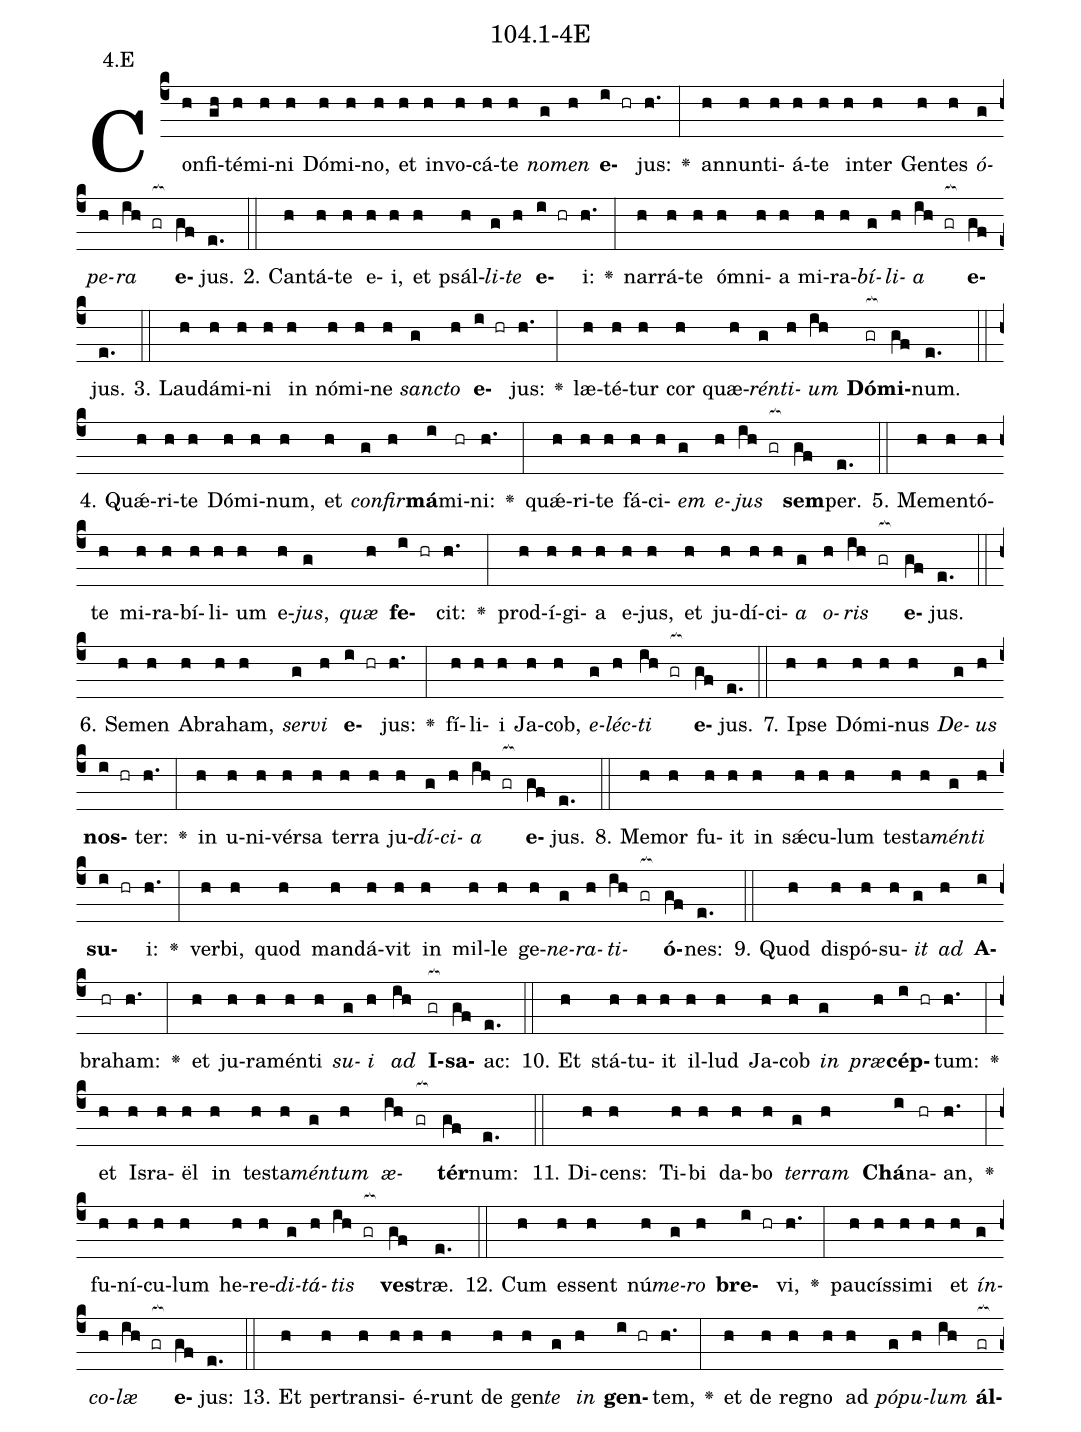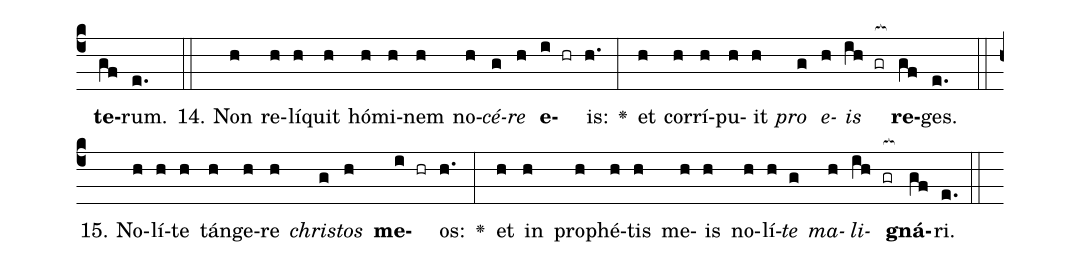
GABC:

name: 104.1-4E;
annotation: 4.E;
%%
(c4)Con(h)fi(gh)té(h)mi(h)ni(h) Dó(h)mi(h)no,(h) et(h) in(h)vo(h)cá(h)te(h) <i>no</i>(g)<i>men</i>(h) <b>e</b>(i hr)jus:(h.) <v>\greheightstar</v>(:) an(h)nun(h)ti(h)á(h)te(h) in(h)ter(h) Gen(h)tes(h) <i>ó</i>(g)<i>pe</i>(h)<i>ra</i>(ih gr[ocb:1{]) <b>e</b>(gf[ocb:0}])jus.(e.) (::)
2. Can(h)tá(h)te(h) e(h)i,(h) et(h) psál(h)<i>li</i>(g)<i>te</i>(h) <b>e</b>(i hr)i:(h.) <v>\greheightstar</v>(:) nar(h)rá(h)te(h) óm(h)ni(h)a(h) mi(h)ra(h)<i>bí</i>(g)<i>li</i>(h)<i>a</i>(ih gr[ocb:1{]) <b>e</b>(gf[ocb:0}])jus.(e.) (::)
3. Lau(h)dá(h)mi(h)ni(h) in(h) nó(h)mi(h)ne(h) <i>sanc</i>(g)<i>to</i>(h) <b>e</b>(i hr)jus:(h.) <v>\greheightstar</v>(:) læ(h)té(h)tur(h) cor(h) quæ(h)<i>rén</i>(g)<i>ti</i>(h)<i>um</i>(ih) <b>Dó</b>(gr[ocb:1{])<b>mi</b>(gf[ocb:0}])num.(e.) (::)
4. Quǽ(h)ri(h)te(h) Dó(h)mi(h)num,(h) et(h) <i>con</i>(g)<i>fir</i>(h)<b>má</b>(i)mi(hr)ni:(h.) <v>\greheightstar</v>(:) quǽ(h)ri(h)te(h) fá(h)ci(h)<i>em</i>(g) <i>e</i>(h)<i>jus</i>(ih gr[ocb:1{]) <b>sem</b>(gf[ocb:0}])per.(e.) (::)
5. Me(h)men(h)tó(h)te(h) mi(h)ra(h)bí(h)li(h)um(h) e(h)<i>jus</i>,(g) <i>quæ</i>(h) <b>fe</b>(i hr)cit:(h.) <v>\greheightstar</v>(:) prod(h)í(h)gi(h)a(h) e(h)jus,(h) et(h) ju(h)dí(h)ci(h)<i>a</i>(g) <i>o</i>(h)<i>ris</i>(ih gr[ocb:1{]) <b>e</b>(gf[ocb:0}])jus.(e.) (::)
6. Se(h)men(h) A(h)bra(h)ham,(h) <i>ser</i>(g)<i>vi</i>(h) <b>e</b>(i hr)jus:(h.) <v>\greheightstar</v>(:) fí(h)li(h)i(h) Ja(h)cob,(h) <i>e</i>(g)<i>léc</i>(h)<i>ti</i>(ih gr[ocb:1{]) <b>e</b>(gf[ocb:0}])jus.(e.) (::)
7. Ip(h)se(h) Dó(h)mi(h)nus(h) <i>De</i>(g)<i>us</i>(h) <b>nos</b>(i hr)ter:(h.) <v>\greheightstar</v>(:) in(h) u(h)ni(h)vér(h)sa(h) ter(h)ra(h) ju(h)<i>dí</i>(g)<i>ci</i>(h)<i>a</i>(ih gr[ocb:1{]) <b>e</b>(gf[ocb:0}])jus.(e.) (::)
8. Me(h)mor(h) fu(h)it(h) in(h) sǽ(h)cu(h)lum(h) tes(h)ta(h)<i>mén</i>(g)<i>ti</i>(h) <b>su</b>(i hr)i:(h.) <v>\greheightstar</v>(:) ver(h)bi,(h) quod(h) man(h)dá(h)vit(h) in(h) mil(h)le(h) ge(h)<i>ne</i>(g)<i>ra</i>(h)<i>ti</i>(ih gr[ocb:1{])<b>ó</b>(gf[ocb:0}])nes:(e.) (::)
9. Quod(h) dis(h)pó(h)su(h)<i>it</i>(g) <i>ad</i>(h) <b>A</b>(i)bra(hr)ham:(h.) <v>\greheightstar</v>(:) et(h) ju(h)ra(h)mén(h)ti(h) <i>su</i>(g)<i>i</i>(h) <i>ad</i>(ih) <b>I</b>(gr[ocb:1{])<b>sa</b>(gf[ocb:0}])ac:(e.) (::)
10. Et(h) stá(h)tu(h)it(h) il(h)lud(h) Ja(h)cob(h) <i>in</i>(g) <i>præ</i>(h)<b>cép</b>(i hr)tum:(h.) <v>\greheightstar</v>(:) et(h) Is(h)ra(h)ël(h) in(h) tes(h)ta(h)<i>mén</i>(g)<i>tum</i>(h) <i>æ</i>(ih gr[ocb:1{])<b>tér</b>(gf[ocb:0}])num:(e.) (::)
11. Di(h)cens:(h) Ti(h)bi(h) da(h)bo(h) <i>ter</i>(g)<i>ram</i>(h) <b>Chá</b>(i)na(hr)an,(h.) <v>\greheightstar</v>(:) fu(h)ní(h)cu(h)lum(h) he(h)re(h)<i>di</i>(g)<i>tá</i>(h)<i>tis</i>(ih gr[ocb:1{]) <b>ves</b>(gf[ocb:0}])træ.(e.) (::)
12. Cum(h) es(h)sent(h) nú(h)<i>me</i>(g)<i>ro</i>(h) <b>bre</b>(i hr)vi,(h.) <v>\greheightstar</v>(:) pau(h)cís(h)si(h)mi(h) et(h) <i>ín</i>(g)<i>co</i>(h)<i>læ</i>(ih gr[ocb:1{]) <b>e</b>(gf[ocb:0}])jus:(e.) (::)
13. Et(h) per(h)trans(h)i(h)é(h)runt(h) de(h) gen(h)<i>te</i>(g) <i>in</i>(h) <b>gen</b>(i hr)tem,(h.) <v>\greheightstar</v>(:) et(h) de(h) re(h)gno(h) ad(h) <i>pó</i>(g)<i>pu</i>(h)<i>lum</i>(ih) <b>ál</b>(gr[ocb:1{])<b>te</b>(gf[ocb:0}])rum.(e.) (::)
14. Non(h) re(h)lí(h)quit(h) hó(h)mi(h)nem(h) no(h)<i>cé</i>(g)<i>re</i>(h) <b>e</b>(i hr)is:(h.) <v>\greheightstar</v>(:) et(h) cor(h)rí(h)pu(h)it(h) <i>pro</i>(g) <i>e</i>(h)<i>is</i>(ih gr[ocb:1{]) <b>re</b>(gf[ocb:0}])ges.(e.) (::)
15. No(h)lí(h)te(h) tán(h)ge(h)re(h) <i>chris</i>(g)<i>tos</i>(h) <b>me</b>(i hr)os:(h.) <v>\greheightstar</v>(:) et(h) in(h) pro(h)phé(h)tis(h) me(h)is(h) no(h)lí(h)<i>te</i>(g) <i>ma</i>(h)<i>li</i>(ih gr[ocb:1{])<b>gná</b>(gf[ocb:0}])ri.(e.) (::)
